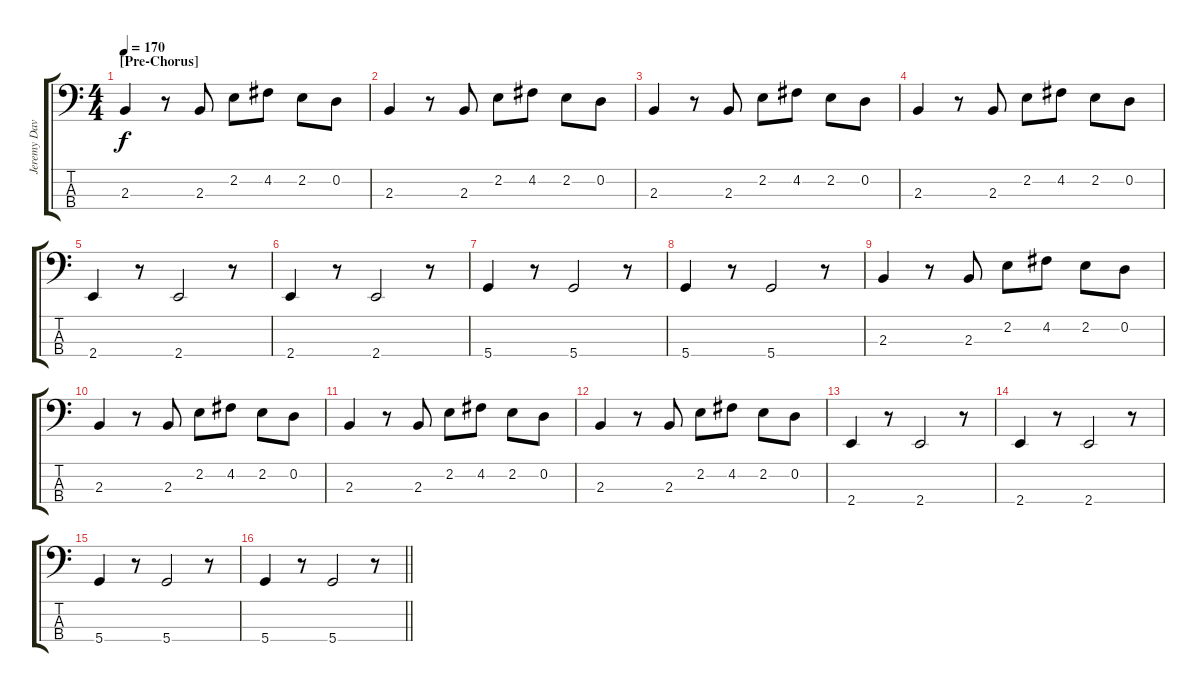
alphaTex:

\track ("Jeremy Davis" "Jeremy Dav") {instrument electricbasspick}
\staff {score tabs}
\tuning (G2 D2 A1 D1) {hide}
\ts (4 4)
\section ("" "[Pre-Chorus]")
\tempo 170
\clef f4
\ks c
2.3.4{dy f} r.8 2.3.8 2.2.8 4.2.8 2.2.8 0.2.8 |
2.3.4 r.8 2.3.8 2.2.8 4.2.8 2.2.8 0.2.8 |
2.3.4 r.8 2.3.8 2.2.8 4.2.8 2.2.8 0.2.8 |
2.3.4 r.8 2.3.8 2.2.8 4.2.8 2.2.8 0.2.8 |
2.4.4 r.8 2.4.2 r.8 |
2.4.4 r.8 2.4.2 r.8 |
5.4.4 r.8 5.4.2 r.8 |
5.4.4 r.8 5.4.2 r.8 |
2.3.4 r.8 2.3.8 2.2.8 4.2.8 2.2.8 0.2.8 |
2.3.4 r.8 2.3.8 2.2.8 4.2.8 2.2.8 0.2.8 |
2.3.4 r.8 2.3.8 2.2.8 4.2.8 2.2.8 0.2.8 |
2.3.4 r.8 2.3.8 2.2.8 4.2.8 2.2.8 0.2.8 |
2.4.4 r.8 2.4.2 r.8 |
2.4.4 r.8 2.4.2 r.8 |
5.4.4 r.8 5.4.2 r.8 |
\barLineRight lightlight
5.4.4 r.8 5.4.2 r.8
